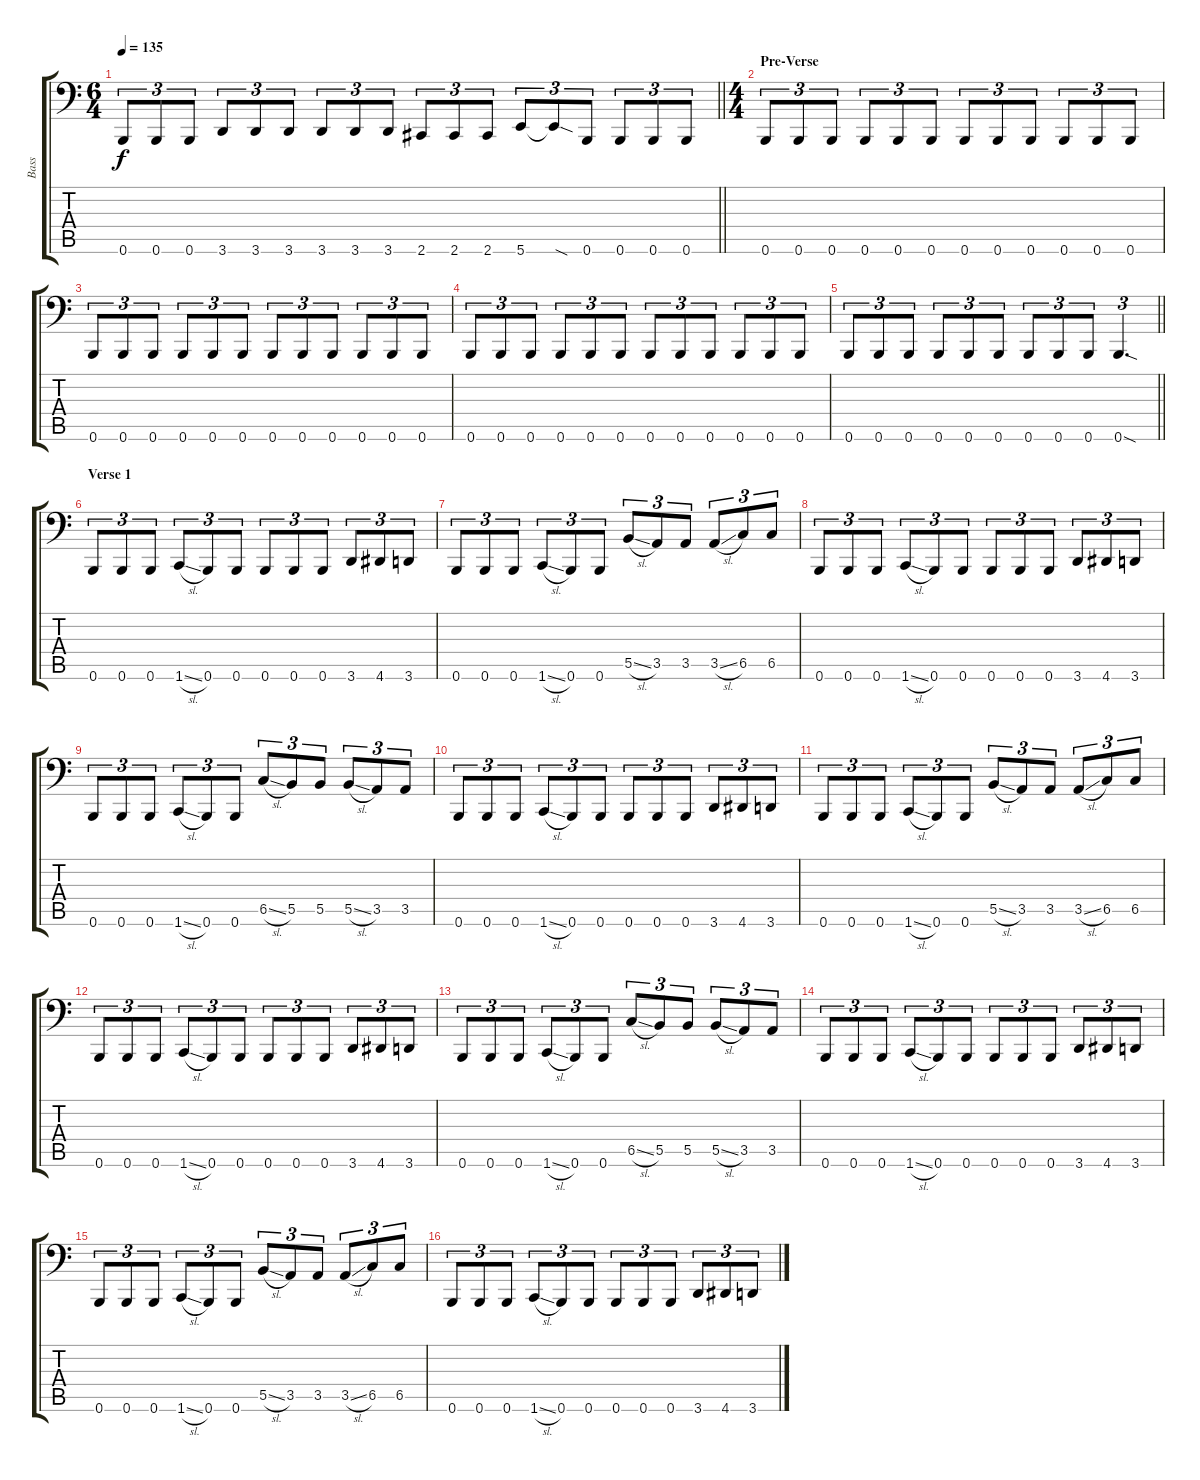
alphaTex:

\track ("Bass" "Bass") {instrument electricbassfinger}
\staff {score tabs}
\tuning (Db3 Ab2 E2 B1 Gb1 B0) {hide}
\ts (6 4)
\tempo 135
\clef f4
\barLineRight lightlight
\ks c
0.6.8{tu (3 2) dy f} 0.6.8{tu (3 2)} 0.6.8{tu (3 2)} 3.6.8{tu (3 2)} 3.6.8{tu (3 2)} 3.6.8{tu (3 2)} 3.6.8{tu (3 2)} 3.6.8{tu (3 2)} 3.6.8{tu (3 2)} 2.6.8{tu (3 2)} 2.6.8{tu (3 2)} 2.6.8{tu (3 2)} 5.6.8{tu (3 2)} 5.6{sod t}.8{tu (3 2)} 0.6.8{tu (3 2)} 0.6.8{tu (3 2)} 0.6.8{tu (3 2)} 0.6.8{tu (3 2)} |
\ts (4 4)
\section ("" "Pre-Verse")
0.6.8{tu (3 2)} 0.6.8{tu (3 2)} 0.6.8{tu (3 2)} 0.6.8{tu (3 2)} 0.6.8{tu (3 2)} 0.6.8{tu (3 2)} 0.6.8{tu (3 2)} 0.6.8{tu (3 2)} 0.6.8{tu (3 2)} 0.6.8{tu (3 2)} 0.6.8{tu (3 2)} 0.6.8{tu (3 2)} |
0.6.8{tu (3 2)} 0.6.8{tu (3 2)} 0.6.8{tu (3 2)} 0.6.8{tu (3 2)} 0.6.8{tu (3 2)} 0.6.8{tu (3 2)} 0.6.8{tu (3 2)} 0.6.8{tu (3 2)} 0.6.8{tu (3 2)} 0.6.8{tu (3 2)} 0.6.8{tu (3 2)} 0.6.8{tu (3 2)} |
0.6.8{tu (3 2)} 0.6.8{tu (3 2)} 0.6.8{tu (3 2)} 0.6.8{tu (3 2)} 0.6.8{tu (3 2)} 0.6.8{tu (3 2)} 0.6.8{tu (3 2)} 0.6.8{tu (3 2)} 0.6.8{tu (3 2)} 0.6.8{tu (3 2)} 0.6.8{tu (3 2)} 0.6.8{tu (3 2)} |
\barLineRight lightlight
0.6.8{tu (3 2)} 0.6.8{tu (3 2)} 0.6.8{tu (3 2)} 0.6.8{tu (3 2)} 0.6.8{tu (3 2)} 0.6.8{tu (3 2)} 0.6.8{tu (3 2)} 0.6.8{tu (3 2)} 0.6.8{tu (3 2)} 0.6{sod}.4{d tu (3 2)} |
\section ("" "Verse 1")
0.6.8{tu (3 2)} 0.6.8{tu (3 2)} 0.6.8{tu (3 2)} 1.6{sl}.8{tu (3 2)} 0.6.8{tu (3 2)} 0.6.8{tu (3 2)} 0.6.8{tu (3 2)} 0.6.8{tu (3 2)} 0.6.8{tu (3 2)} 3.6.8{tu (3 2)} 4.6.8{tu (3 2)} 3.6.8{tu (3 2)} |
0.6.8{tu (3 2)} 0.6.8{tu (3 2)} 0.6.8{tu (3 2)} 1.6{sl}.8{tu (3 2)} 0.6.8{tu (3 2)} 0.6.8{tu (3 2)} 5.5{sl}.8{tu (3 2)} 3.5.8{tu (3 2)} 3.5.8{tu (3 2)} 3.5{sl}.8{tu (3 2)} 6.5.8{tu (3 2)} 6.5.8{tu (3 2)} |
0.6.8{tu (3 2)} 0.6.8{tu (3 2)} 0.6.8{tu (3 2)} 1.6{sl}.8{tu (3 2)} 0.6.8{tu (3 2)} 0.6.8{tu (3 2)} 0.6.8{tu (3 2)} 0.6.8{tu (3 2)} 0.6.8{tu (3 2)} 3.6.8{tu (3 2)} 4.6.8{tu (3 2)} 3.6.8{tu (3 2)} |
0.6.8{tu (3 2)} 0.6.8{tu (3 2)} 0.6.8{tu (3 2)} 1.6{sl}.8{tu (3 2)} 0.6.8{tu (3 2)} 0.6.8{tu (3 2)} 6.5{sl}.8{tu (3 2)} 5.5.8{tu (3 2)} 5.5.8{tu (3 2)} 5.5{sl}.8{tu (3 2)} 3.5.8{tu (3 2)} 3.5.8{tu (3 2)} |
0.6.8{tu (3 2)} 0.6.8{tu (3 2)} 0.6.8{tu (3 2)} 1.6{sl}.8{tu (3 2)} 0.6.8{tu (3 2)} 0.6.8{tu (3 2)} 0.6.8{tu (3 2)} 0.6.8{tu (3 2)} 0.6.8{tu (3 2)} 3.6.8{tu (3 2)} 4.6.8{tu (3 2)} 3.6.8{tu (3 2)} |
0.6.8{tu (3 2)} 0.6.8{tu (3 2)} 0.6.8{tu (3 2)} 1.6{sl}.8{tu (3 2)} 0.6.8{tu (3 2)} 0.6.8{tu (3 2)} 5.5{sl}.8{tu (3 2)} 3.5.8{tu (3 2)} 3.5.8{tu (3 2)} 3.5{sl}.8{tu (3 2)} 6.5.8{tu (3 2)} 6.5.8{tu (3 2)} |
0.6.8{tu (3 2)} 0.6.8{tu (3 2)} 0.6.8{tu (3 2)} 1.6{sl}.8{tu (3 2)} 0.6.8{tu (3 2)} 0.6.8{tu (3 2)} 0.6.8{tu (3 2)} 0.6.8{tu (3 2)} 0.6.8{tu (3 2)} 3.6.8{tu (3 2)} 4.6.8{tu (3 2)} 3.6.8{tu (3 2)} |
0.6.8{tu (3 2)} 0.6.8{tu (3 2)} 0.6.8{tu (3 2)} 1.6{sl}.8{tu (3 2)} 0.6.8{tu (3 2)} 0.6.8{tu (3 2)} 6.5{sl}.8{tu (3 2)} 5.5.8{tu (3 2)} 5.5.8{tu (3 2)} 5.5{sl}.8{tu (3 2)} 3.5.8{tu (3 2)} 3.5.8{tu (3 2)} |
0.6.8{tu (3 2)} 0.6.8{tu (3 2)} 0.6.8{tu (3 2)} 1.6{sl}.8{tu (3 2)} 0.6.8{tu (3 2)} 0.6.8{tu (3 2)} 0.6.8{tu (3 2)} 0.6.8{tu (3 2)} 0.6.8{tu (3 2)} 3.6.8{tu (3 2)} 4.6.8{tu (3 2)} 3.6.8{tu (3 2)} |
0.6.8{tu (3 2)} 0.6.8{tu (3 2)} 0.6.8{tu (3 2)} 1.6{sl}.8{tu (3 2)} 0.6.8{tu (3 2)} 0.6.8{tu (3 2)} 5.5{sl}.8{tu (3 2)} 3.5.8{tu (3 2)} 3.5.8{tu (3 2)} 3.5{sl}.8{tu (3 2)} 6.5.8{tu (3 2)} 6.5.8{tu (3 2)} |
0.6.8{tu (3 2)} 0.6.8{tu (3 2)} 0.6.8{tu (3 2)} 1.6{sl}.8{tu (3 2)} 0.6.8{tu (3 2)} 0.6.8{tu (3 2)} 0.6.8{tu (3 2)} 0.6.8{tu (3 2)} 0.6.8{tu (3 2)} 3.6.8{tu (3 2)} 4.6.8{tu (3 2)} 3.6.8{tu (3 2)}
